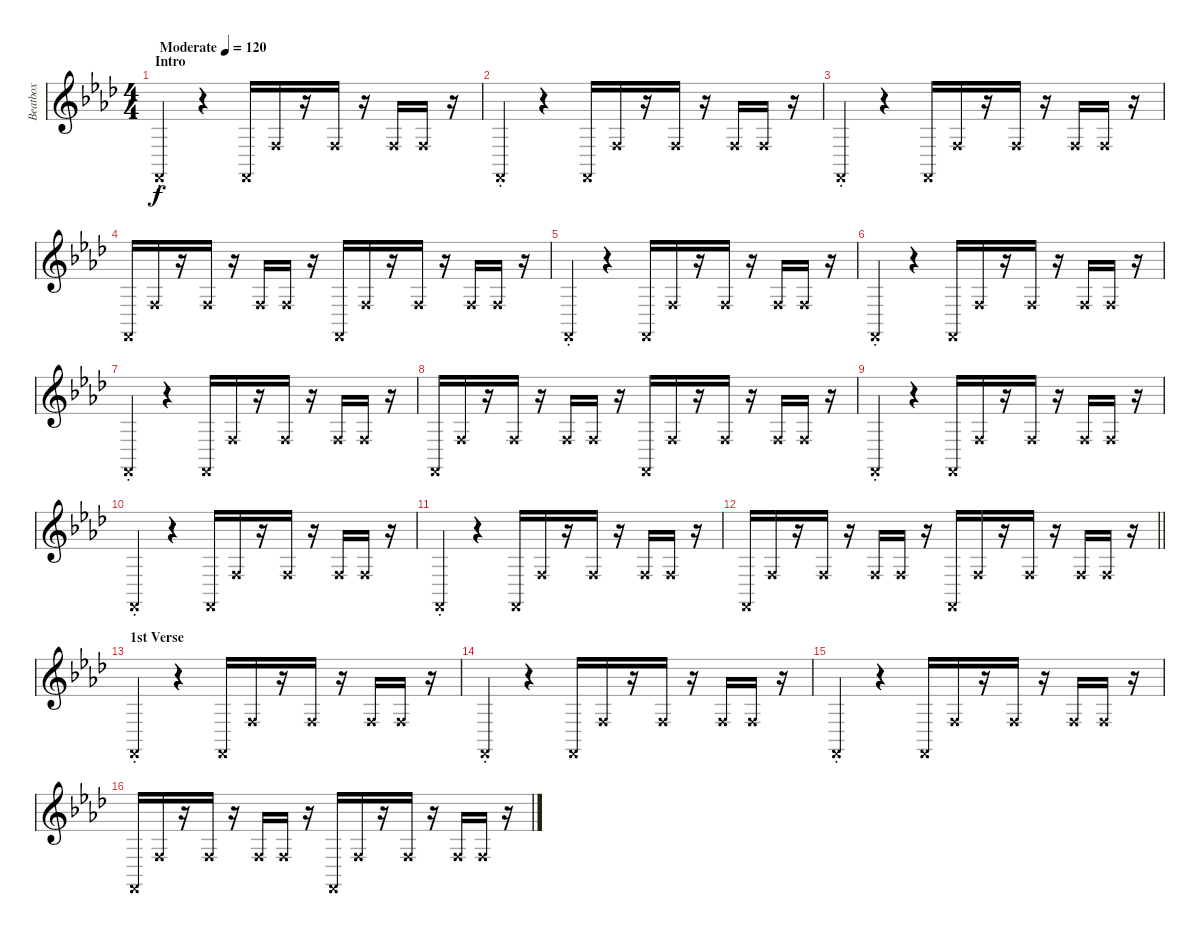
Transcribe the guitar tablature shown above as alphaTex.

\track ("Beatbox" "Beatbox") {instrument timpani}
\staff {score}
\tuning (E4 B3 G3 D3 A2 E2) {hide}
\ts (4 4)
\section ("" "Intro")
\tempo (120 "Moderate")
\clef g2
\ks fminor
1.6{st x}.4{dy f instrument timpani} r.4 1.6{x}.16 3.4{x}.16 r.16 3.4{x}.16 r.16 3.4{x}.16 3.4{x}.16 r.16 |
1.6{st x}.4 r.4 1.6{x}.16 3.4{x}.16 r.16 3.4{x}.16 r.16 3.4{x}.16 3.4{x}.16 r.16 |
1.6{st x}.4 r.4 1.6{x}.16 3.4{x}.16 r.16 3.4{x}.16 r.16 3.4{x}.16 3.4{x}.16 r.16 |
1.6{x}.16 3.4{x}.16 r.16 3.4{x}.16 r.16 3.4{x}.16 3.4{x}.16 r.16 1.6{x}.16 3.4{x}.16 r.16 3.4{x}.16 r.16 3.4{x}.16 3.4{x}.16 r.16 |
1.6{st x}.4 r.4 1.6{x}.16 3.4{x}.16 r.16 3.4{x}.16 r.16 3.4{x}.16 3.4{x}.16 r.16 |
1.6{st x}.4 r.4 1.6{x}.16 3.4{x}.16 r.16 3.4{x}.16 r.16 3.4{x}.16 3.4{x}.16 r.16 |
1.6{st x}.4 r.4 1.6{x}.16 3.4{x}.16 r.16 3.4{x}.16 r.16 3.4{x}.16 3.4{x}.16 r.16 |
1.6{x}.16 3.4{x}.16 r.16 3.4{x}.16 r.16 3.4{x}.16 3.4{x}.16 r.16 1.6{x}.16 3.4{x}.16 r.16 3.4{x}.16 r.16 3.4{x}.16 3.4{x}.16 r.16 |
1.6{st x}.4 r.4 1.6{x}.16 3.4{x}.16 r.16 3.4{x}.16 r.16 3.4{x}.16 3.4{x}.16 r.16 |
1.6{st x}.4 r.4 1.6{x}.16 3.4{x}.16 r.16 3.4{x}.16 r.16 3.4{x}.16 3.4{x}.16 r.16 |
1.6{st x}.4 r.4 1.6{x}.16 3.4{x}.16 r.16 3.4{x}.16 r.16 3.4{x}.16 3.4{x}.16 r.16 |
\barLineRight lightlight
1.6{x}.16 3.4{x}.16 r.16 3.4{x}.16 r.16 3.4{x}.16 3.4{x}.16 r.16 1.6{x}.16 3.4{x}.16 r.16 3.4{x}.16 r.16 3.4{x}.16 3.4{x}.16 r.16 |
\section ("" "1st Verse")
1.6{st x}.4 r.4 1.6{x}.16 3.4{x}.16 r.16 3.4{x}.16 r.16 3.4{x}.16 3.4{x}.16 r.16 |
1.6{st x}.4 r.4 1.6{x}.16 3.4{x}.16 r.16 3.4{x}.16 r.16 3.4{x}.16 3.4{x}.16 r.16 |
1.6{st x}.4 r.4 1.6{x}.16 3.4{x}.16 r.16 3.4{x}.16 r.16 3.4{x}.16 3.4{x}.16 r.16 |
1.6{x}.16 3.4{x}.16 r.16 3.4{x}.16 r.16 3.4{x}.16 3.4{x}.16 r.16 1.6{x}.16 3.4{x}.16 r.16 3.4{x}.16 r.16 3.4{x}.16 3.4{x}.16 r.16
